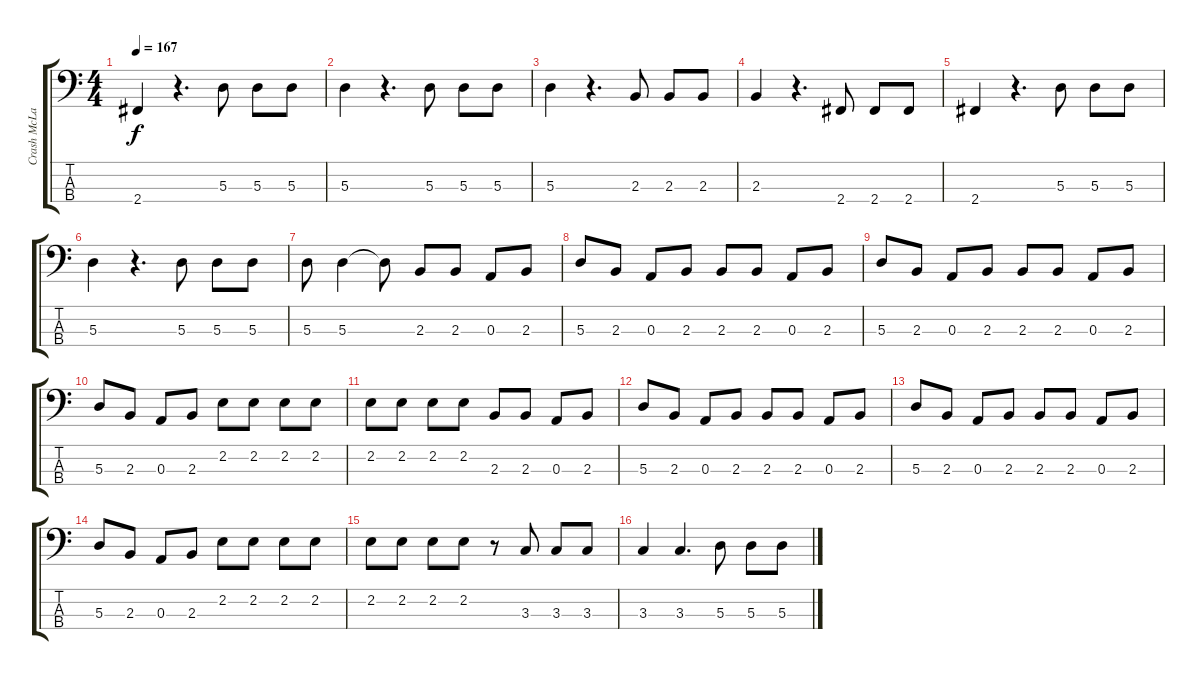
\track ("Crash McLarson" "Crash McLa") {instrument electricbassfinger}
\staff {score tabs}
\tuning (G2 D2 A1 E1) {hide}
\ts (4 4)
\tempo 167
\clef f4
\ks c
2.4.4{dy f} r.4{d} 5.3.8 5.3.8 5.3.8 |
5.3.4 r.4{d} 5.3.8 5.3.8 5.3.8 |
5.3.4 r.4{d} 2.3.8 2.3.8 2.3.8 |
2.3.4 r.4{d} 2.4.8 2.4.8 2.4.8 |
2.4.4 r.4{d} 5.3.8 5.3.8 5.3.8 |
5.3.4 r.4{d} 5.3.8 5.3.8 5.3.8 |
5.3.8 5.3.4 5.3{t}.8 2.3.8 2.3.8 0.3.8 2.3.8 |
5.3.8 2.3.8 0.3.8 2.3.8 2.3.8 2.3.8 0.3.8 2.3.8 |
5.3.8 2.3.8 0.3.8 2.3.8 2.3.8 2.3.8 0.3.8 2.3.8 |
5.3.8 2.3.8 0.3.8 2.3.8 2.2.8 2.2.8 2.2.8 2.2.8 |
2.2.8 2.2.8 2.2.8 2.2.8 2.3.8 2.3.8 0.3.8 2.3.8 |
5.3.8 2.3.8 0.3.8 2.3.8 2.3.8 2.3.8 0.3.8 2.3.8 |
5.3.8 2.3.8 0.3.8 2.3.8 2.3.8 2.3.8 0.3.8 2.3.8 |
5.3.8 2.3.8 0.3.8 2.3.8 2.2.8 2.2.8 2.2.8 2.2.8 |
2.2.8 2.2.8 2.2.8 2.2.8 r.8 3.3.8 3.3.8 3.3.8 |
3.3.4 3.3.4{d} 5.3.8 5.3.8 5.3.8
